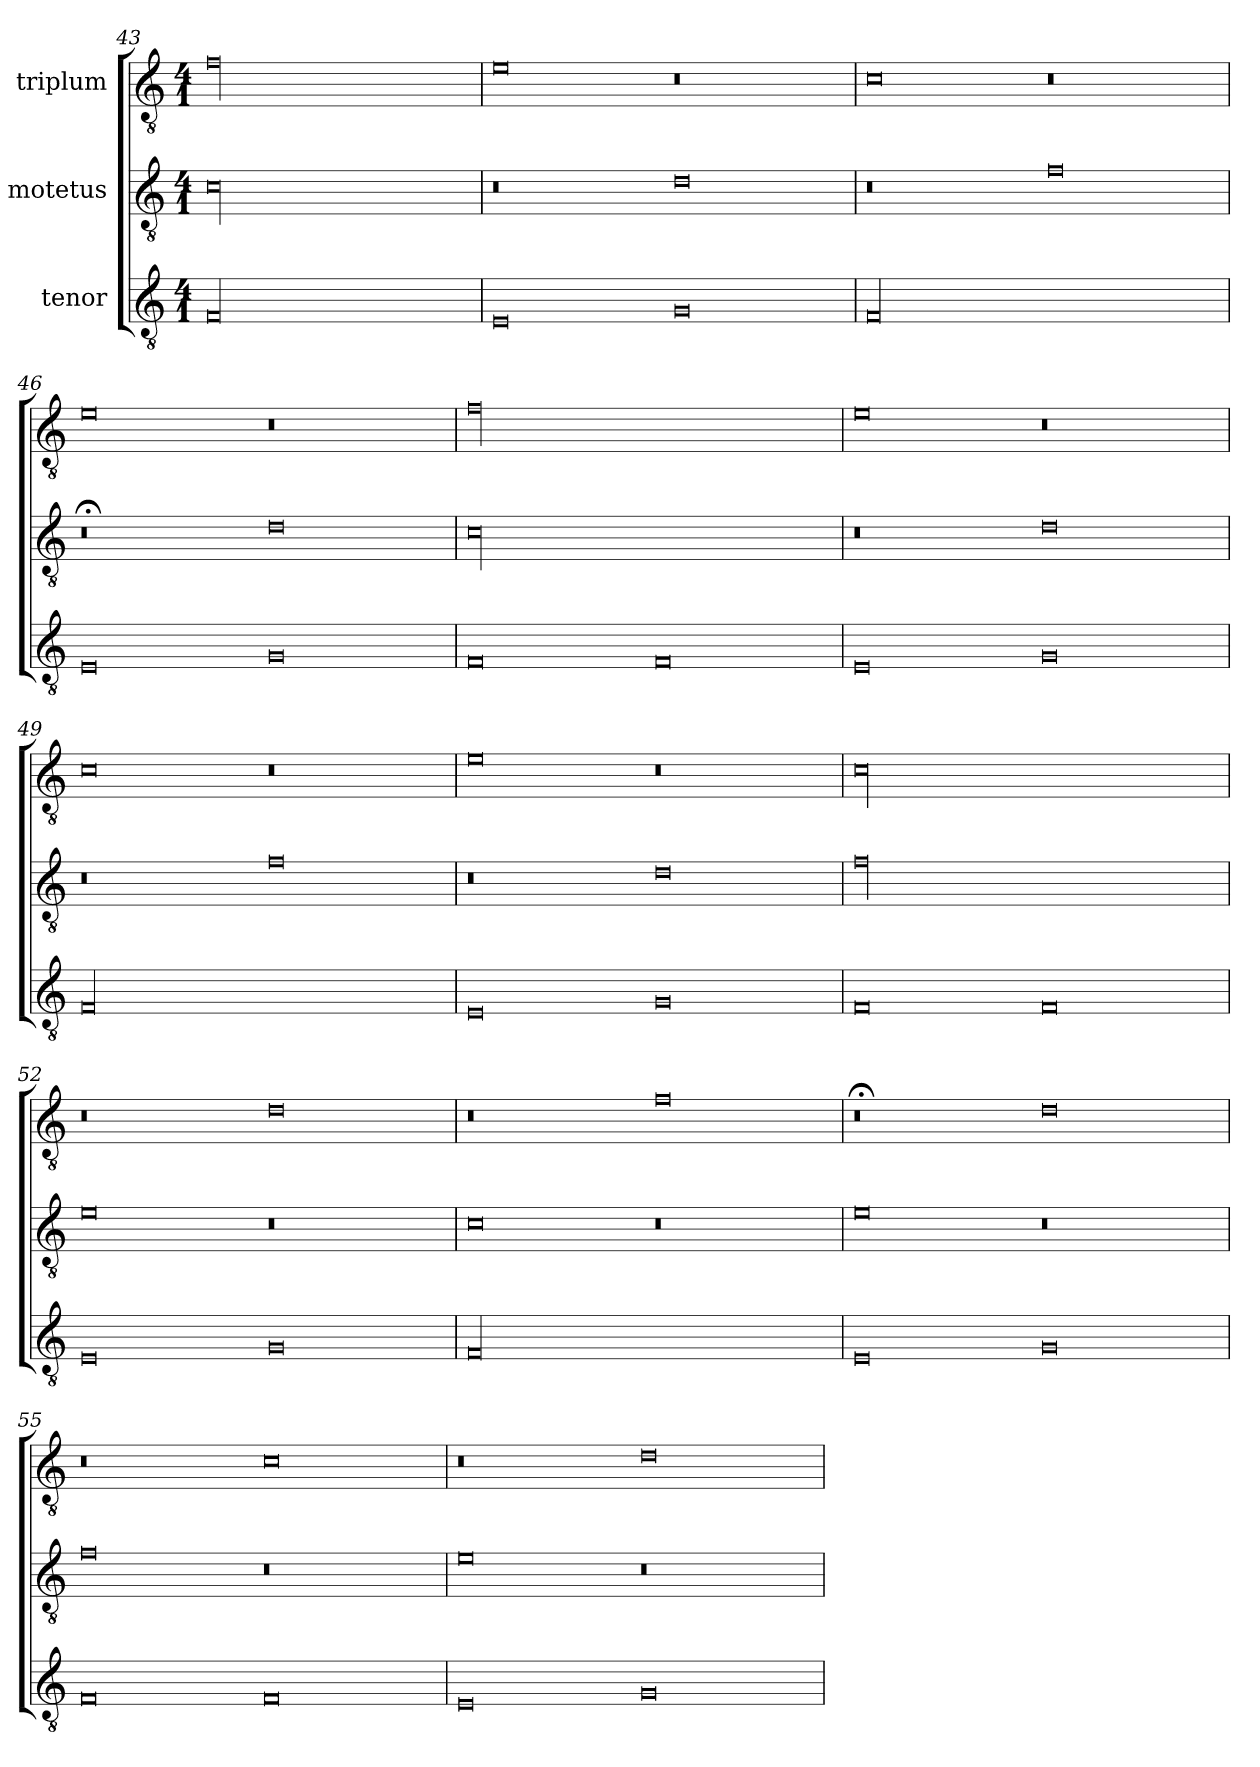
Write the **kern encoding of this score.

**kern	**kern	**kern
*part3	*part2	*part1
*staff3	*staff2	*staff1
*I"tenor	*I"motetus	*I"triplum
*clefGv2	*clefGv2	*clefGv2
*k[]	*k[]	*k[]
*C:	*C:	*C:
*M4/1	*M4/1	*M4/1
=43	=43	=43
00F/	00c\	00f\
=44	=44	=44
0E/	0r	0e\
0G/	0d\	0r
!!LO:PB:g=z
=45	=45	=45
00F/	0r	0c\
.	0f\	0r
=46	=46	=46
0E/	0r;<	0e\
0G/	0d\	0r
=47	=47	=47
0F/	00c\	00f\
0F/	.	.
=48	=48	=48
0E/	0r	0e\
0G/	0d\	0r
=49	=49	=49
00F/	0r	0c\
.	0f\	0r
=50	=50	=50
0E/	0r	0e\
0G/	0d\	0r
=51	=51	=51
0F/	00f\	00c\
0F/	.	.
=52	=52	=52
0E/	0e\	0r
0G/	0r	0d\
=53	=53	=53
00F/	0c\	0r
.	0r	0f\
=54	=54	=54
0E/	0e\	0r;<
0G/	0r	0d\
=55	=55	=55
0F/	0f\	0r
0F/	0r	0c\
=56	=56	=56
0E/	0e\	0r
0G/	0r	0d\
=	=	=
*-	*-	*-
